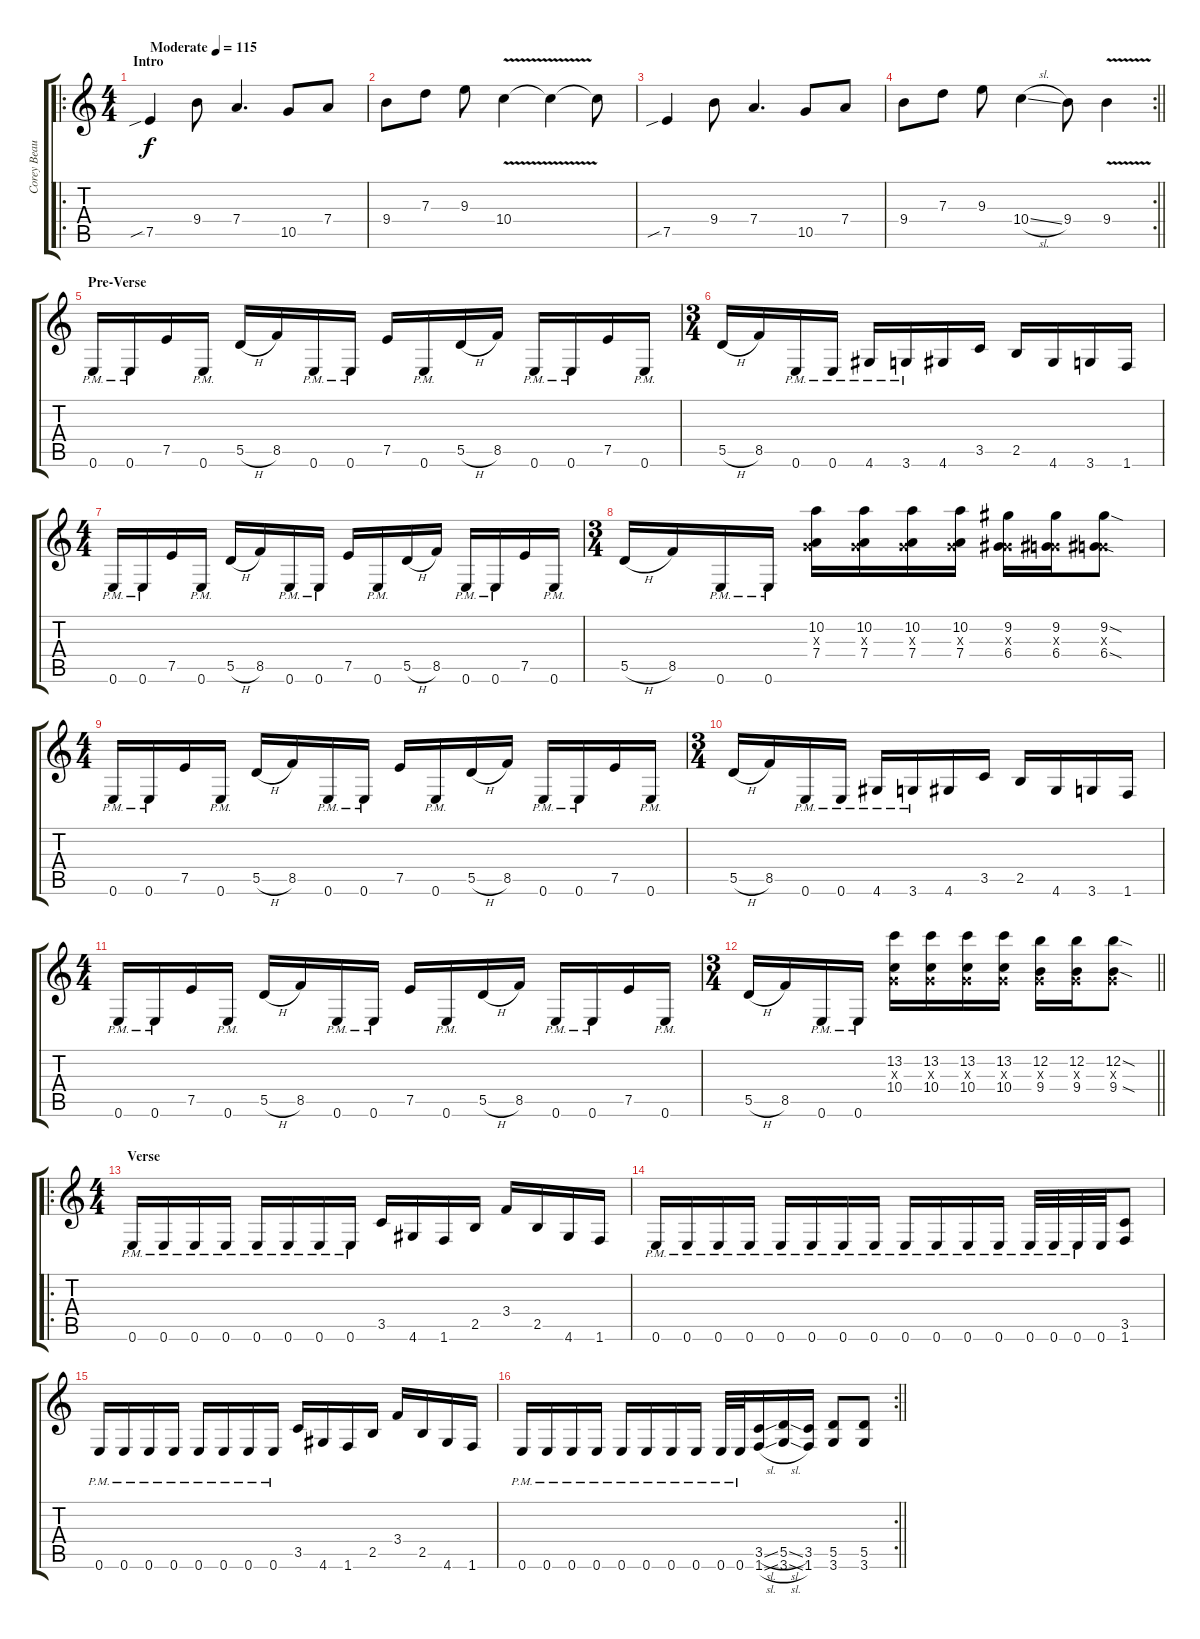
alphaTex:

\track ("Corey Beaulieu" "Corey Beau") {instrument distortionguitar}
\staff {score tabs}
\tuning (E4 B3 G3 D3 A2 E2) {hide}
\ro
\ts (4 4)
\section ("" "Intro")
\tempo (115 "Moderate")
\clef g2
\ks c
7.5{sib}.4{dy f instrument distortionguitar} 9.4.8 7.4.4{d} 10.5.8 7.4.8 |
9.4.8 7.3.8 9.3.8 10.4{v}.4 10.4{t}.4 10.4{t}.8 |
7.5{sib}.4 9.4.8 7.4.4{d} 10.5.8 7.4.8 |
\rc 2
\barLineRight lightlight
9.4.8 7.3.8 9.3.8 10.4{sl}.4 9.4.8 9.4{v}.4 |
\section ("" "Pre-Verse")
0.6{pm}.16 0.6{pm}.16 7.5.16 0.6{pm}.16 5.5{h}.16 8.5.16 0.6{pm}.16 0.6{pm}.16 7.5.16 0.6{pm}.16 5.5{h}.16 8.5.16 0.6{pm}.16 0.6{pm}.16 7.5.16 0.6{pm}.16 |
\ts (3 4)
5.5{h}.16 8.5.16 0.6{pm}.16 0.6{pm}.16 4.6{pm}.16 3.6{pm}.16 4.6.16 3.5.16 2.5.16 4.6.16 3.6.16 1.6.16 |
\ts (4 4)
0.6{pm}.16 0.6{pm}.16 7.5.16 0.6{pm}.16 5.5{h}.16 8.5.16 0.6{pm}.16 0.6{pm}.16 7.5.16 0.6{pm}.16 5.5{h}.16 8.5.16 0.6{pm}.16 0.6{pm}.16 7.5.16 0.6{pm}.16 |
\ts (3 4)
5.5{h}.16 8.5.16 0.6{pm}.16 0.6{pm}.16 (10.2 0.3{x} 7.4).16 (10.2 0.3{x} 7.4).16 (10.2 0.3{x} 7.4).16 (10.2 0.3{x} 7.4).16 (9.2 0.3{x} 6.4).16 (9.2 0.3{x} 6.4).16 (9.2{sod} 0.3{x} 6.4{sod}).8 |
\ts (4 4)
0.6{pm}.16 0.6{pm}.16 7.5.16 0.6{pm}.16 5.5{h}.16 8.5.16 0.6{pm}.16 0.6{pm}.16 7.5.16 0.6{pm}.16 5.5{h}.16 8.5.16 0.6{pm}.16 0.6{pm}.16 7.5.16 0.6{pm}.16 |
\ts (3 4)
5.5{h}.16 8.5.16 0.6{pm}.16 0.6{pm}.16 4.6{pm}.16 3.6{pm}.16 4.6.16 3.5.16 2.5.16 4.6.16 3.6.16 1.6.16 |
\ts (4 4)
0.6{pm}.16 0.6{pm}.16 7.5.16 0.6{pm}.16 5.5{h}.16 8.5.16 0.6{pm}.16 0.6{pm}.16 7.5.16 0.6{pm}.16 5.5{h}.16 8.5.16 0.6{pm}.16 0.6{pm}.16 7.5.16 0.6{pm}.16 |
\ts (3 4)
\barLineRight lightlight
5.5{h}.16 8.5.16 0.6{pm}.16 0.6{pm}.16 (13.2 0.3{x} 10.4).16 (13.2 0.3{x} 10.4).16 (13.2 0.3{x} 10.4).16 (13.2 0.3{x} 10.4).16 (12.2 0.3{x} 9.4).16 (12.2 0.3{x} 9.4).16 (12.2{sod} 0.3{x} 9.4{sod}).8 |
\ro
\ts (4 4)
\section ("" "Verse")
0.6{pm}.16 0.6{pm}.16 0.6{pm}.16 0.6{pm}.16 0.6{pm}.16 0.6{pm}.16 0.6{pm}.16 0.6{pm}.16 3.5.16 4.6.16 1.6.16 2.5.16 3.4.16 2.5.16 4.6.16 1.6.16 |
0.6{pm}.16 0.6{pm}.16 0.6{pm}.16 0.6{pm}.16 0.6{pm}.16 0.6{pm}.16 0.6{pm}.16 0.6{pm}.16 0.6{pm}.16 0.6{pm}.16 0.6{pm}.16 0.6{pm}.16 0.6{pm}.32 0.6{pm}.32 0.6{pm}.32 0.6.32 (3.5 1.6).8 |
0.6{pm}.16 0.6{pm}.16 0.6{pm}.16 0.6{pm}.16 0.6{pm}.16 0.6{pm}.16 0.6{pm}.16 0.6{pm}.16 3.5.16 4.6.16 1.6.16 2.5.16 3.4.16 2.5.16 4.6.16 1.6.16 |
\rc 2
\barLineRight lightlight
0.6{pm}.16 0.6{pm}.16 0.6{pm}.16 0.6{pm}.16 0.6{pm}.16 0.6{pm}.16 0.6{pm}.16 0.6{pm}.16 0.6{pm}.32 0.6{pm}.32 (3.5{sl} 1.6{sl}).16 (5.5{sl} 3.6{sl}).16 (3.5 1.6).16 (5.5 3.6).8 (5.5 3.6).8
